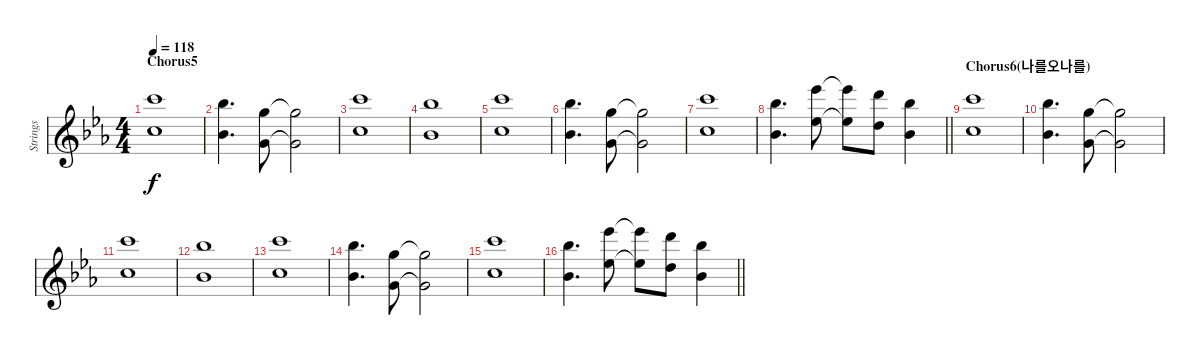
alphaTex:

\track ("Strings" "Strings") {instrument stringensemble1}
\staff {score}
\tuning (E5 B4 G4 D4 A3 E3) {hide}
\ts (4 4)
\section ("" "Chorus5")
\tempo 118
\clef g2
\ks cminor
(8.1 1.2).1{dy f} |
(6.1 3.3).4{d} (3.1 0.3).8 (3.1{t} 0.3{t}).2 |
(8.1 1.2).1 |
(6.1 3.3).1 |
(8.1 1.2).1 |
(6.1 3.3).4{d} (3.1 0.3).8 (3.1{t} 0.3{t}).2 |
(8.1 1.2).1 |
\barLineRight lightlight
(6.1 3.3).4{d} (11.1 4.2).8 (11.1{t} 4.2{t}).8 (10.1 3.2).8 (6.1 3.3).4 |
\section ("" "Chorus6(나를오나를)")
(8.1 1.2).1 |
(6.1 3.3).4{d} (3.1 0.3).8 (3.1{t} 0.3{t}).2 |
(8.1 1.2).1 |
(6.1 3.3).1 |
(8.1 1.2).1 |
(6.1 3.3).4{d} (3.1 0.3).8 (3.1{t} 0.3{t}).2 |
(8.1 1.2).1 |
\barLineRight lightlight
(6.1 3.3).4{d} (11.1 4.2).8 (11.1{t} 4.2{t}).8 (10.1 3.2).8 (6.1 3.3).4
